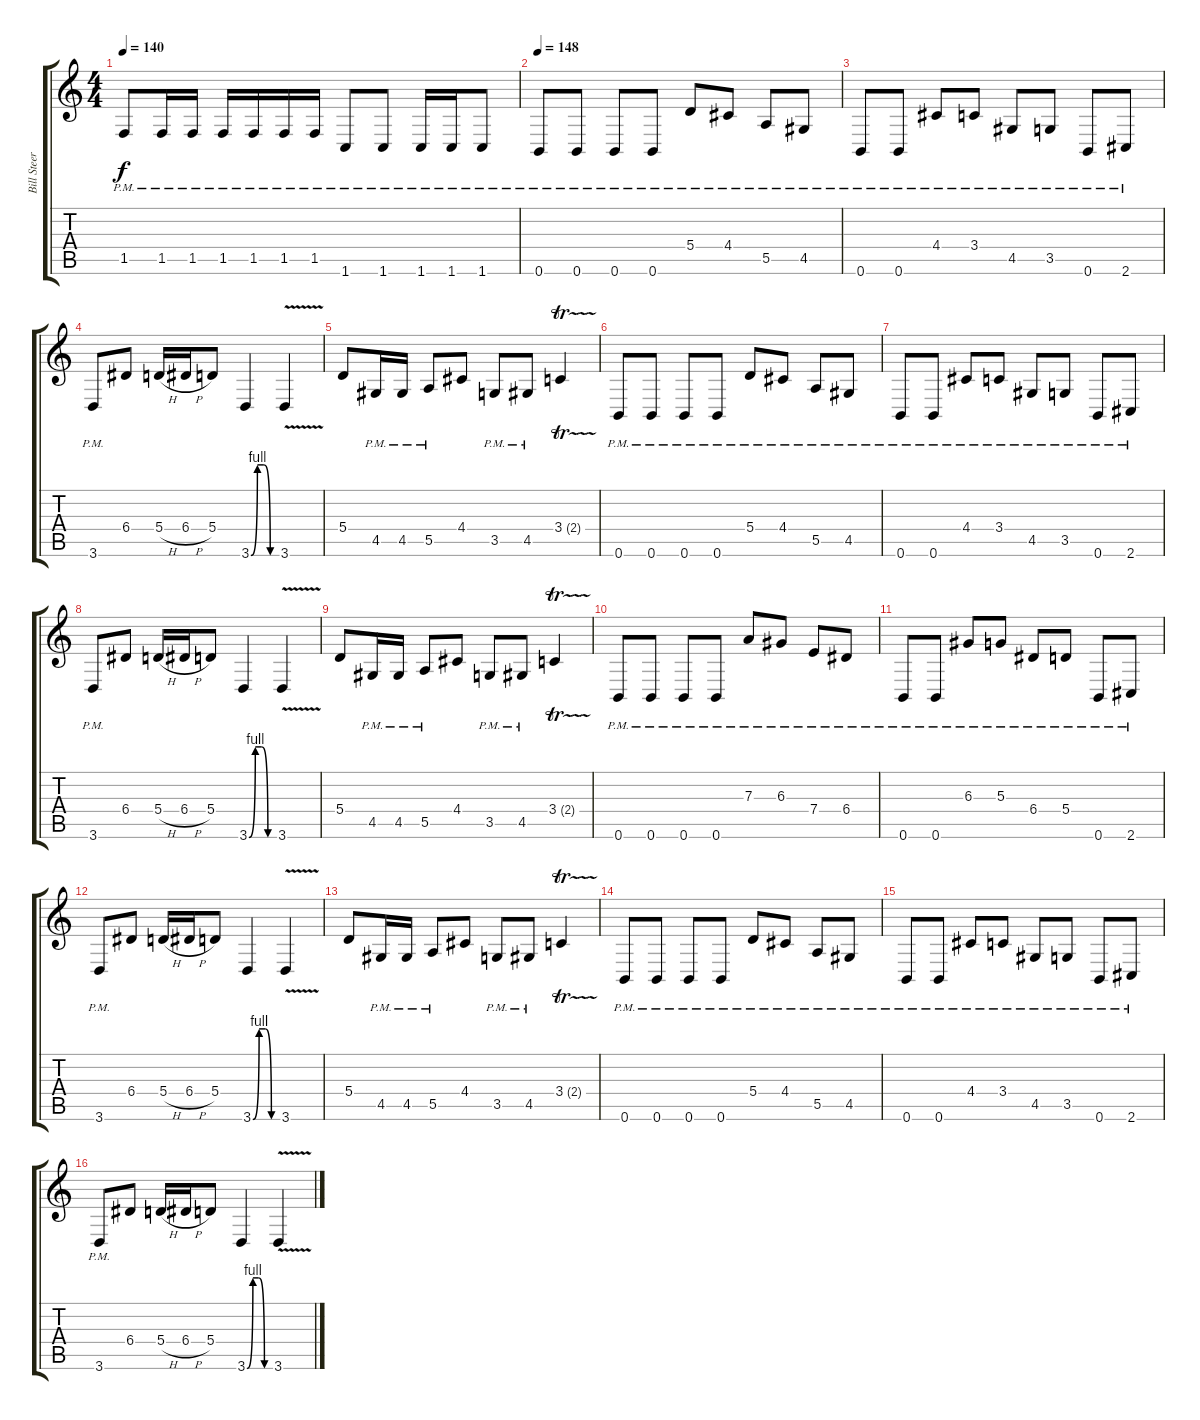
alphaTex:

\track ("Bill Steer" "Bill Steer") {instrument distortionguitar}
\staff {score tabs}
\tuning (B3 Gb3 D3 A2 E2 B1) {hide}
\ts (4 4)
\tempo 140
\clef g2
\ks c
1.5{pm}.8{dy f} 1.5{pm}.16 1.5{pm}.16 1.5{pm}.16 1.5{pm}.16 1.5{pm}.16 1.5{pm}.16 1.6{pm}.8 1.6{pm}.8 1.6{pm}.16 1.6{pm}.16 1.6{pm}.8 |
\tempo 148
0.6{pm}.8 0.6{pm}.8 0.6{pm}.8 0.6{pm}.8 5.4{pm}.8 4.4{pm}.8 5.5{pm}.8 4.5{pm}.8 |
0.6{pm}.8 0.6{pm}.8 4.4{pm}.8 3.4{pm}.8 4.5{pm}.8 3.5{pm}.8 0.6{pm}.8 2.6{pm}.8 |
3.6{pm}.8 6.4.8 5.4{h}.16 6.4{h}.16 5.4.8 3.6{be (custom 0 0 15 4 30 4 45 0 60 0)}.4 3.6{v}.4 |
5.4.8 4.5{pm}.16 4.5{pm}.16 5.5{pm}.8 4.4.8 3.5{pm}.8 4.5{pm}.8 3.4{tr (2 16)}.4 |
0.6{pm}.8 0.6{pm}.8 0.6{pm}.8 0.6{pm}.8 5.4{pm}.8 4.4{pm}.8 5.5{pm}.8 4.5{pm}.8 |
0.6{pm}.8 0.6{pm}.8 4.4{pm}.8 3.4{pm}.8 4.5{pm}.8 3.5{pm}.8 0.6{pm}.8 2.6{pm}.8 |
3.6{pm}.8 6.4.8 5.4{h}.16 6.4{h}.16 5.4.8 3.6{be (custom 0 0 15 4 30 4 45 0 60 0)}.4 3.6{v}.4 |
5.4.8 4.5{pm}.16 4.5{pm}.16 5.5{pm}.8 4.4.8 3.5{pm}.8 4.5{pm}.8 3.4{tr (2 16)}.4 |
0.6{pm}.8 0.6{pm}.8 0.6{pm}.8 0.6{pm}.8 7.3{pm}.8 6.3{pm}.8 7.4{pm}.8 6.4{pm}.8 |
0.6{pm}.8 0.6{pm}.8 6.3{pm}.8 5.3{pm}.8 6.4{pm}.8 5.4{pm}.8 0.6{pm}.8 2.6{pm}.8 |
3.6{pm}.8 6.4.8 5.4{h}.16 6.4{h}.16 5.4.8 3.6{be (custom 0 0 15 4 30 4 45 0 60 0)}.4 3.6{v}.4 |
5.4.8 4.5{pm}.16 4.5{pm}.16 5.5{pm}.8 4.4.8 3.5{pm}.8 4.5{pm}.8 3.4{tr (2 16)}.4 |
0.6{pm}.8 0.6{pm}.8 0.6{pm}.8 0.6{pm}.8 5.4{pm}.8 4.4{pm}.8 5.5{pm}.8 4.5{pm}.8 |
0.6{pm}.8 0.6{pm}.8 4.4{pm}.8 3.4{pm}.8 4.5{pm}.8 3.5{pm}.8 0.6{pm}.8 2.6{pm}.8 |
3.6{pm}.8 6.4.8 5.4{h}.16 6.4{h}.16 5.4.8 3.6{be (custom 0 0 15 4 30 4 45 0 60 0)}.4 3.6{v}.4
